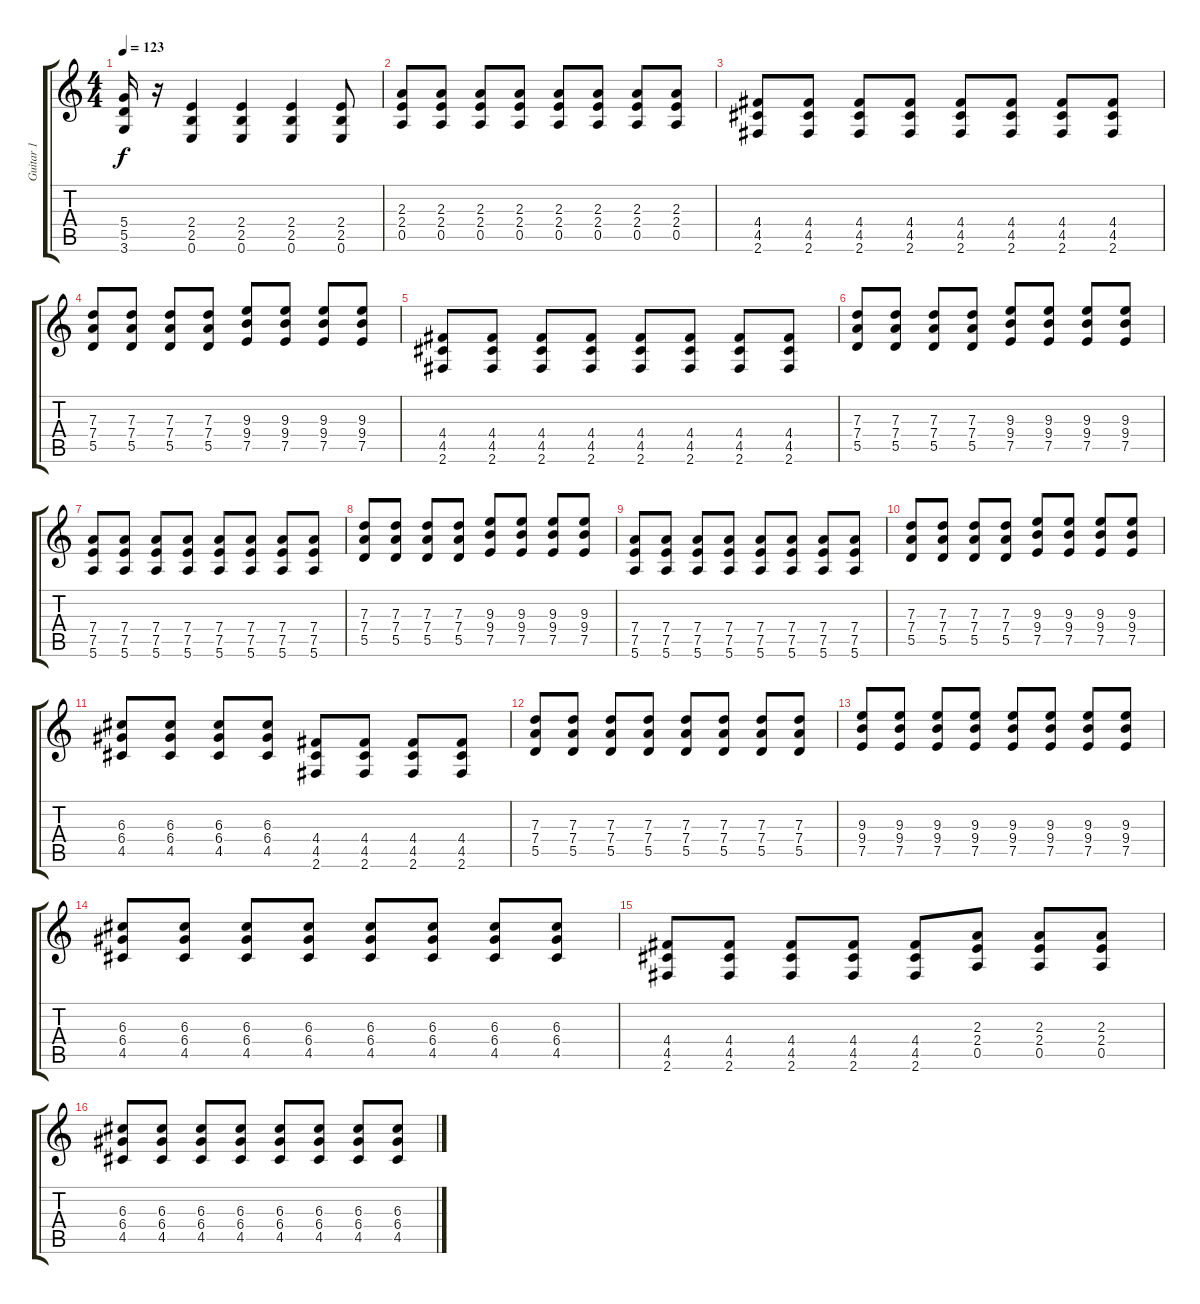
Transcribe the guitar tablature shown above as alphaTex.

\track ("Guitar 1" "Guitar 1") {instrument distortionguitar}
\staff {score tabs}
\tuning (E4 B3 G3 D3 A2 E2) {hide}
\ts (4 4)
\tempo 123
\clef g2
\ks c
(5.4 5.5 3.6).16{dy f} r.16 (2.4 2.5 0.6).4 (2.4 2.5 0.6).4 (2.4 2.5 0.6).4 (2.4 2.5 0.6).8 |
(2.3 2.4 0.5).8 (2.3 2.4 0.5).8 (2.3 2.4 0.5).8 (2.3 2.4 0.5).8 (2.3 2.4 0.5).8 (2.3 2.4 0.5).8 (2.3 2.4 0.5).8 (2.3 2.4 0.5).8 |
(4.4 4.5 2.6).8 (4.4 4.5 2.6).8 (4.4 4.5 2.6).8 (4.4 4.5 2.6).8 (4.4 4.5 2.6).8 (4.4 4.5 2.6).8 (4.4 4.5 2.6).8 (4.4 4.5 2.6).8 |
(7.3 7.4 5.5).8 (7.3 7.4 5.5).8 (7.3 7.4 5.5).8 (7.3 7.4 5.5).8 (9.3 9.4 7.5).8 (9.3 9.4 7.5).8 (9.3 9.4 7.5).8 (9.3 9.4 7.5).8 |
(4.4 4.5 2.6).8 (4.4 4.5 2.6).8 (4.4 4.5 2.6).8 (4.4 4.5 2.6).8 (4.4 4.5 2.6).8 (4.4 4.5 2.6).8 (4.4 4.5 2.6).8 (4.4 4.5 2.6).8 |
(7.3 7.4 5.5).8 (7.3 7.4 5.5).8 (7.3 7.4 5.5).8 (7.3 7.4 5.5).8 (9.3 9.4 7.5).8 (9.3 9.4 7.5).8 (9.3 9.4 7.5).8 (9.3 9.4 7.5).8 |
(7.4 7.5 5.6).8 (7.4 7.5 5.6).8 (7.4 7.5 5.6).8 (7.4 7.5 5.6).8 (7.4 7.5 5.6).8 (7.4 7.5 5.6).8 (7.4 7.5 5.6).8 (7.4 7.5 5.6).8 |
(7.3 7.4 5.5).8 (7.3 7.4 5.5).8 (7.3 7.4 5.5).8 (7.3 7.4 5.5).8 (9.3 9.4 7.5).8 (9.3 9.4 7.5).8 (9.3 9.4 7.5).8 (9.3 9.4 7.5).8 |
(7.4 7.5 5.6).8 (7.4 7.5 5.6).8 (7.4 7.5 5.6).8 (7.4 7.5 5.6).8 (7.4 7.5 5.6).8 (7.4 7.5 5.6).8 (7.4 7.5 5.6).8 (7.4 7.5 5.6).8 |
(7.3 7.4 5.5).8 (7.3 7.4 5.5).8 (7.3 7.4 5.5).8 (7.3 7.4 5.5).8 (9.3 9.4 7.5).8 (9.3 9.4 7.5).8 (9.3 9.4 7.5).8 (9.3 9.4 7.5).8 |
(6.3 6.4 4.5).8 (6.3 6.4 4.5).8 (6.3 6.4 4.5).8 (6.3 6.4 4.5).8 (4.4 4.5 2.6).8 (4.4 4.5 2.6).8 (4.4 4.5 2.6).8 (4.4 4.5 2.6).8 |
(7.3 7.4 5.5).8 (7.3 7.4 5.5).8 (7.3 7.4 5.5).8 (7.3 7.4 5.5).8 (7.3 7.4 5.5).8 (7.3 7.4 5.5).8 (7.3 7.4 5.5).8 (7.3 7.4 5.5).8 |
(9.3 9.4 7.5).8 (9.3 9.4 7.5).8 (9.3 9.4 7.5).8 (9.3 9.4 7.5).8 (9.3 9.4 7.5).8 (9.3 9.4 7.5).8 (9.3 9.4 7.5).8 (9.3 9.4 7.5).8 |
(6.3 6.4 4.5).8 (6.3 6.4 4.5).8 (6.3 6.4 4.5).8 (6.3 6.4 4.5).8 (6.3 6.4 4.5).8 (6.3 6.4 4.5).8 (6.3 6.4 4.5).8 (6.3 6.4 4.5).8 |
(4.4 4.5 2.6).8 (4.4 4.5 2.6).8 (4.4 4.5 2.6).8 (4.4 4.5 2.6).8 (4.4 4.5 2.6).8 (2.3 2.4 0.5).8 (2.3 2.4 0.5).8 (2.3 2.4 0.5).8 |
(6.3 6.4 4.5).8 (6.3 6.4 4.5).8 (6.3 6.4 4.5).8 (6.3 6.4 4.5).8 (6.3 6.4 4.5).8 (6.3 6.4 4.5).8 (6.3 6.4 4.5).8 (6.3 6.4 4.5).8
